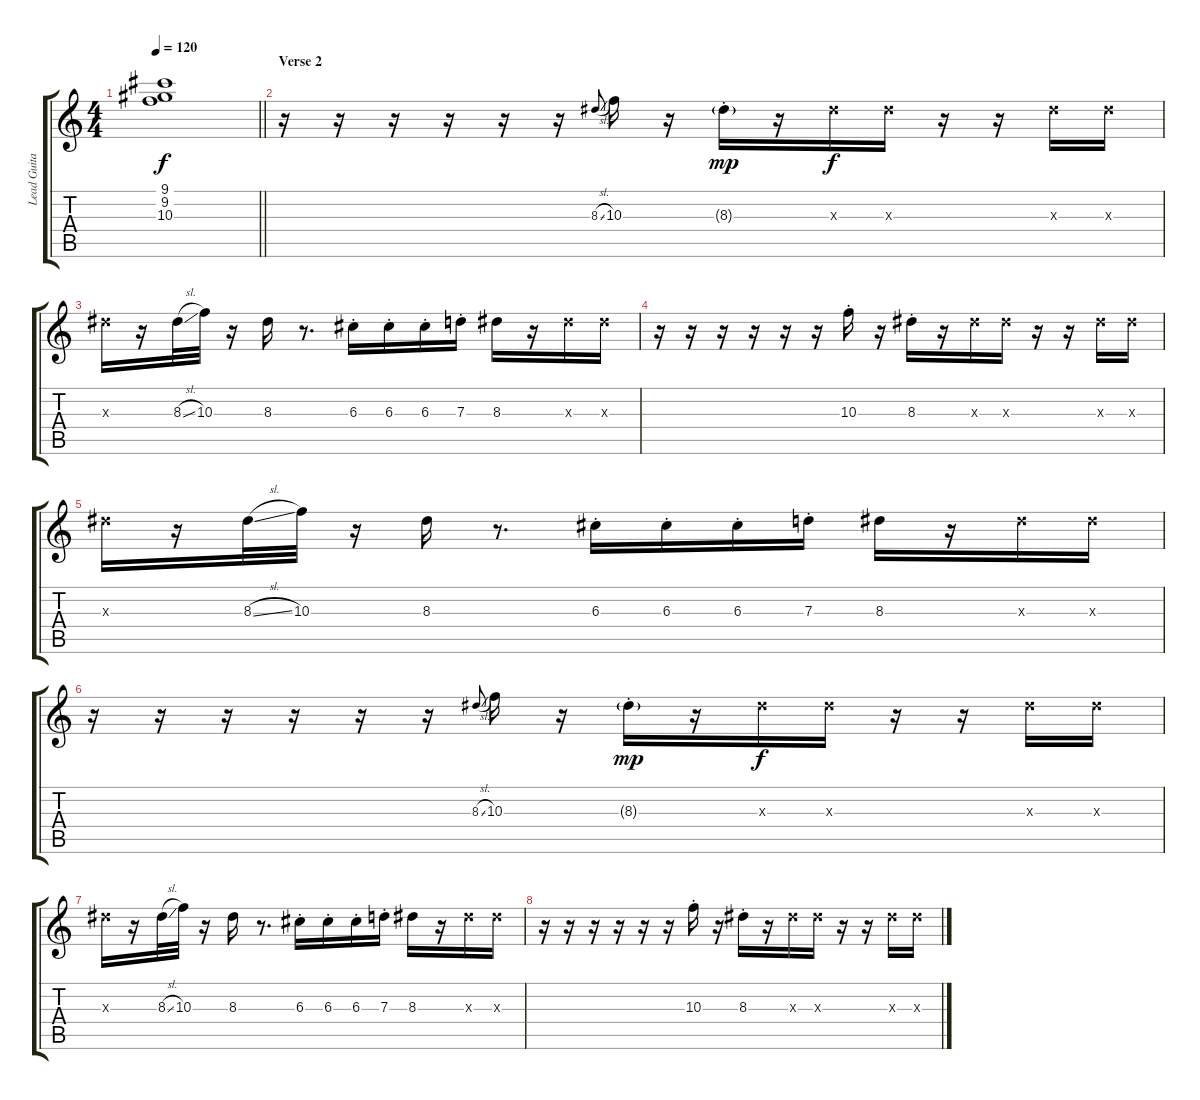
\track ("Lead Guitar" "Lead Guita") {instrument electricguitarclean}
\staff {score tabs}
\tuning (E4 B3 G3 D3 A2 E2) {hide}
\ts (4 4)
\tempo 120
\clef g2
\barLineRight lightlight
\ks c
(9.1 9.2 10.3).1{dy f} |
\section ("" "Verse 2")
r.16 r.16 r.16 r.16 r.16 r.16 8.3{sl}.8{gr onbeat} 10.3.16 r.16 8.3{g st}.16{dy mp} r.16 8.3{x}.16{dy f} 8.3{x}.16 r.16 r.16 8.3{x}.16 8.3{x}.16 |
8.3{x}.16 r.16 8.3{sl}.32 10.3.32 r.16 8.3.16 r.8{d} 6.3{st}.16 6.3{st}.16 6.3{st}.16 7.3{st}.16 8.3.16 r.16 8.3{x}.16 8.3{x}.16 |
r.16 r.16 r.16 r.16 r.16 r.16 10.3{st}.16 r.16 8.3{st}.16 r.16 8.3{x}.16 8.3{x}.16 r.16 r.16 8.3{x}.16 8.3{x}.16 |
8.3{x}.16 r.16 8.3{sl}.32 10.3.32 r.16 8.3.16 r.8{d} 6.3{st}.16 6.3{st}.16 6.3{st}.16 7.3{st}.16 8.3.16 r.16 8.3{x}.16 8.3{x}.16 |
r.16 r.16 r.16 r.16 r.16 r.16 8.3{sl}.8{gr onbeat} 10.3.16 r.16 8.3{g st}.16{dy mp} r.16 8.3{x}.16{dy f} 8.3{x}.16 r.16 r.16 8.3{x}.16 8.3{x}.16 |
8.3{x}.16 r.16 8.3{sl}.32 10.3.32 r.16 8.3.16 r.8{d} 6.3{st}.16 6.3{st}.16 6.3{st}.16 7.3{st}.16 8.3.16 r.16 8.3{x}.16 8.3{x}.16 |
r.16 r.16 r.16 r.16 r.16 r.16 10.3{st}.16 r.16 8.3{st}.16 r.16 8.3{x}.16 8.3{x}.16 r.16 r.16 8.3{x}.16 8.3{x}.16
